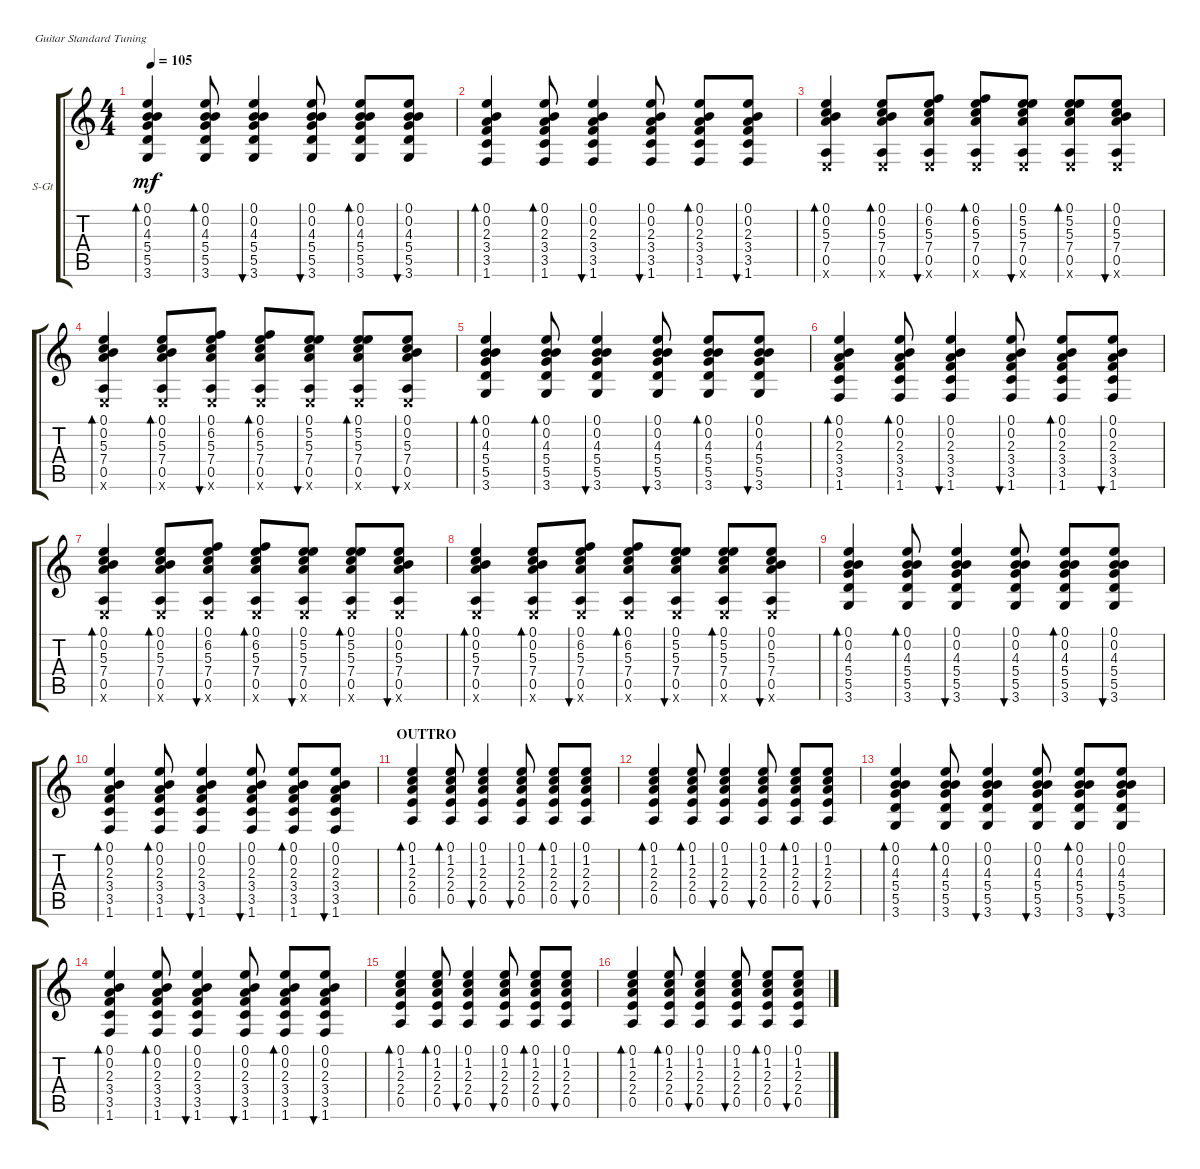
\defaultSystemsLayout 4
\bracketExtendMode groupsimilarinstruments
\firstSystemTrackNameOrientation horizontal
\otherSystemsTrackNameOrientation horizontal
\track ("Steel Guitar" "S-Gt") {instrument acousticguitarsteel}
\staff {score tabs}
\tuning (E4 B3 G3 D3 A2 E2)
\ts (4 4)
\tempo 105
\clef g2
\ks c
(5.5 5.4 4.3 0.2 0.1 3.6).4{bd 67 dy mf} (5.5 5.4 4.3 0.2 0.1 3.6).8{bd 67} (5.5 5.4 4.3 0.2 0.1 3.6).4{bu 66} (5.5 5.4 4.3 0.2 0.1 3.6).8{bu 66} (5.5 5.4 4.3 0.2 0.1 3.6).8{bd 65} (5.5 5.4 4.3 0.2 0.1 3.6).8{bu 65} |
(3.5 3.4 2.3 0.2 0.1 1.6).4{bd 67} (3.5 3.4 2.3 0.2 0.1 1.6).8{bd 67} (3.5 3.4 2.3 0.2 0.1 1.6).4{bu 66} (3.5 3.4 2.3 0.2 0.1 1.6).8{bu 66} (3.5 3.4 2.3 0.2 0.1 1.6).8{bd 65} (3.5 3.4 2.3 0.2 0.1 1.6).8{bu 65} |
(0.5 7.4 5.3 0.2 0.1 0.6{x}).4{bd 67} (0.5 7.4 5.3 0.2 0.1 0.6{x}).8{bd 67} (0.5 7.4 5.3 6.2 0.1 0.6{x}).8{bu 65} (0.5 7.4 5.3 6.2 0.1 0.6{x}).8{bd 65} (0.5 7.4 5.3 5.2 0.1 0.6{x}).8{bu 65} (0.5 7.4 5.3 5.2 0.1 0.6{x}).8{bd 65} (0.5 7.4 5.3 0.2 0.1 0.6{x}).8{bu 65} |
(0.5 7.4 5.3 0.2 0.1 0.6{x}).4{bd 67} (0.5 7.4 5.3 0.2 0.1 0.6{x}).8{bd 67} (0.5 7.4 5.3 6.2 0.1 0.6{x}).8{bu 65} (0.5 7.4 5.3 6.2 0.1 0.6{x}).8{bd 65} (0.5 7.4 5.3 5.2 0.1 0.6{x}).8{bu 65} (0.5 7.4 5.3 5.2 0.1 0.6{x}).8{bd 65} (0.5 7.4 5.3 0.2 0.1 0.6{x}).8{bu 65} |
(5.5 5.4 4.3 0.2 0.1 3.6).4{bd 67} (5.5 5.4 4.3 0.2 0.1 3.6).8{bd 67} (5.5 5.4 4.3 0.2 0.1 3.6).4{bu 66} (5.5 5.4 4.3 0.2 0.1 3.6).8{bu 66} (5.5 5.4 4.3 0.2 0.1 3.6).8{bd 65} (5.5 5.4 4.3 0.2 0.1 3.6).8{bu 65} |
(3.5 3.4 2.3 0.2 0.1 1.6).4{bd 67} (3.5 3.4 2.3 0.2 0.1 1.6).8{bd 67} (3.5 3.4 2.3 0.2 0.1 1.6).4{bu 66} (3.5 3.4 2.3 0.2 0.1 1.6).8{bu 66} (3.5 3.4 2.3 0.2 0.1 1.6).8{bd 65} (3.5 3.4 2.3 0.2 0.1 1.6).8{bu 65} |
(0.5 7.4 5.3 0.2 0.1 0.6{x}).4{bd 67} (0.5 7.4 5.3 0.2 0.1 0.6{x}).8{bd 67} (0.5 7.4 5.3 6.2 0.1 0.6{x}).8{bu 65} (0.5 7.4 5.3 6.2 0.1 0.6{x}).8{bd 65} (0.5 7.4 5.3 5.2 0.1 0.6{x}).8{bu 65} (0.5 7.4 5.3 5.2 0.1 0.6{x}).8{bd 65} (0.5 7.4 5.3 0.2 0.1 0.6{x}).8{bu 65} |
(0.5 7.4 5.3 0.2 0.1 0.6{x}).4{bd 67} (0.5 7.4 5.3 0.2 0.1 0.6{x}).8{bd 67} (0.5 7.4 5.3 6.2 0.1 0.6{x}).8{bu 65} (0.5 7.4 5.3 6.2 0.1 0.6{x}).8{bd 65} (0.5 7.4 5.3 5.2 0.1 0.6{x}).8{bu 65} (0.5 7.4 5.3 5.2 0.1 0.6{x}).8{bd 65} (0.5 7.4 5.3 0.2 0.1 0.6{x}).8{bu 65} |
(5.5 5.4 4.3 0.2 0.1 3.6).4{bd 67} (5.5 5.4 4.3 0.2 0.1 3.6).8{bd 67} (5.5 5.4 4.3 0.2 0.1 3.6).4{bu 66} (5.5 5.4 4.3 0.2 0.1 3.6).8{bu 66} (5.5 5.4 4.3 0.2 0.1 3.6).8{bd 65} (5.5 5.4 4.3 0.2 0.1 3.6).8{bu 65} |
(3.5 3.4 2.3 0.2 0.1 1.6).4{bd 67} (3.5 3.4 2.3 0.2 0.1 1.6).8{bd 67} (3.5 3.4 2.3 0.2 0.1 1.6).4{bu 66} (3.5 3.4 2.3 0.2 0.1 1.6).8{bu 66} (3.5 3.4 2.3 0.2 0.1 1.6).8{bd 65} (3.5 3.4 2.3 0.2 0.1 1.6).8{bu 65} |
\section ("" "OUTTRO")
(0.5 2.4 2.3 1.2 0.1).4{bd 67} (0.5 2.4 2.3 1.2 0.1).8{bd 67} (0.5 2.4 2.3 1.2 0.1).4{bu 66} (0.5 2.4 2.3 1.2 0.1).8{bu 66} (0.5 2.4 2.3 1.2 0.1).8{bd 65} (0.5 2.4 2.3 1.2 0.1).8{bu 65} |
(0.5 2.4 2.3 1.2 0.1).4{bd 67} (0.5 2.4 2.3 1.2 0.1).8{bd 67} (0.5 2.4 2.3 1.2 0.1).4{bu 66} (0.5 2.4 2.3 1.2 0.1).8{bu 66} (0.5 2.4 2.3 1.2 0.1).8{bd 65} (0.5 2.4 2.3 1.2 0.1).8{bu 65} |
(5.5 5.4 4.3 0.2 0.1 3.6).4{bd 67} (5.5 5.4 4.3 0.2 0.1 3.6).8{bd 67} (5.5 5.4 4.3 0.2 0.1 3.6).4{bu 66} (5.5 5.4 4.3 0.2 0.1 3.6).8{bu 66} (5.5 5.4 4.3 0.2 0.1 3.6).8{bd 65} (5.5 5.4 4.3 0.2 0.1 3.6).8{bu 65} |
(3.5 3.4 2.3 0.2 0.1 1.6).4{bd 67} (3.5 3.4 2.3 0.2 0.1 1.6).8{bd 67} (3.5 3.4 2.3 0.2 0.1 1.6).4{bu 66} (3.5 3.4 2.3 0.2 0.1 1.6).8{bu 66} (3.5 3.4 2.3 0.2 0.1 1.6).8{bd 65} (3.5 3.4 2.3 0.2 0.1 1.6).8{bu 65} |
(0.5 2.4 2.3 1.2 0.1).4{bd 67} (0.5 2.4 2.3 1.2 0.1).8{bd 67} (0.5 2.4 2.3 1.2 0.1).4{bu 66} (0.5 2.4 2.3 1.2 0.1).8{bu 66} (0.5 2.4 2.3 1.2 0.1).8{bd 65} (0.5 2.4 2.3 1.2 0.1).8{bu 65} |
(0.5 2.4 2.3 1.2 0.1).4{bd 67} (0.5 2.4 2.3 1.2 0.1).8{bd 67} (0.5 2.4 2.3 1.2 0.1).4{bu 66} (0.5 2.4 2.3 1.2 0.1).8{bu 66} (0.5 2.4 2.3 1.2 0.1).8{bd 65} (0.5 2.4 2.3 1.2 0.1).8{bu 65}
